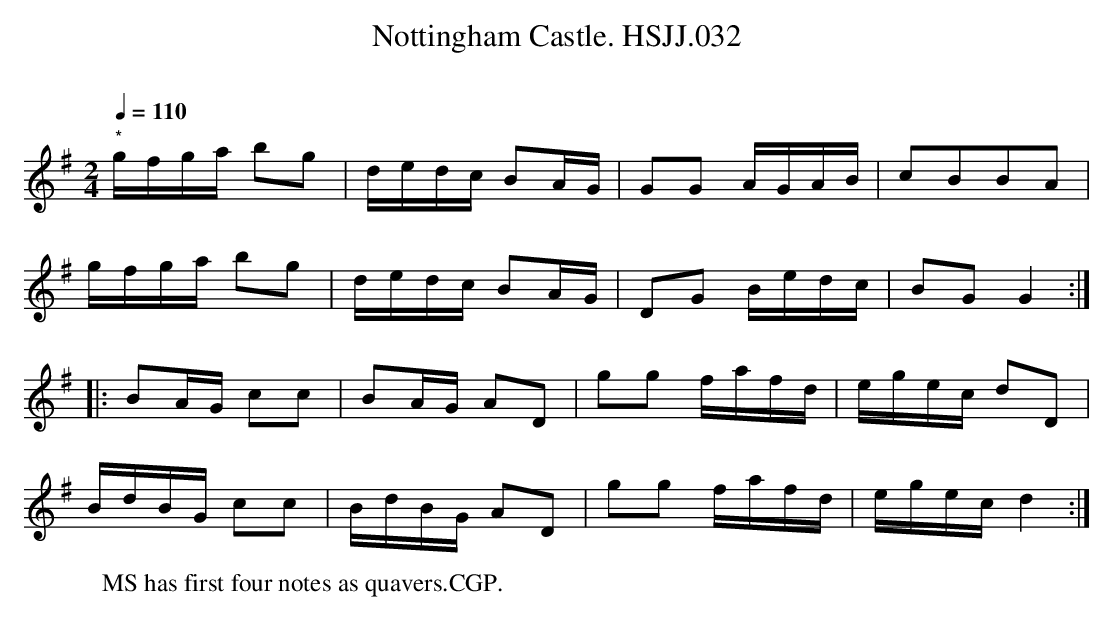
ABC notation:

X:1
T:Nottingham Castle. HSJJ.032
M:2/4
L:1/16
Q:1/4=110
O:
K:G
"*"gfga b2g2|dedc B2AG|G2G2 AGAB|c2B2B2A2|
gfga b2g2|dedc B2AG|D2G2 Bedc|B2G2G4:|
|:B2AG c2c2|B2AG A2D2|g2g2 fafd|egec d2D2|
BdBG c2c2|BdBG A2D2|g2g2 fafd|egec d4:|
W:MS has first four notes as quavers.CGP.
